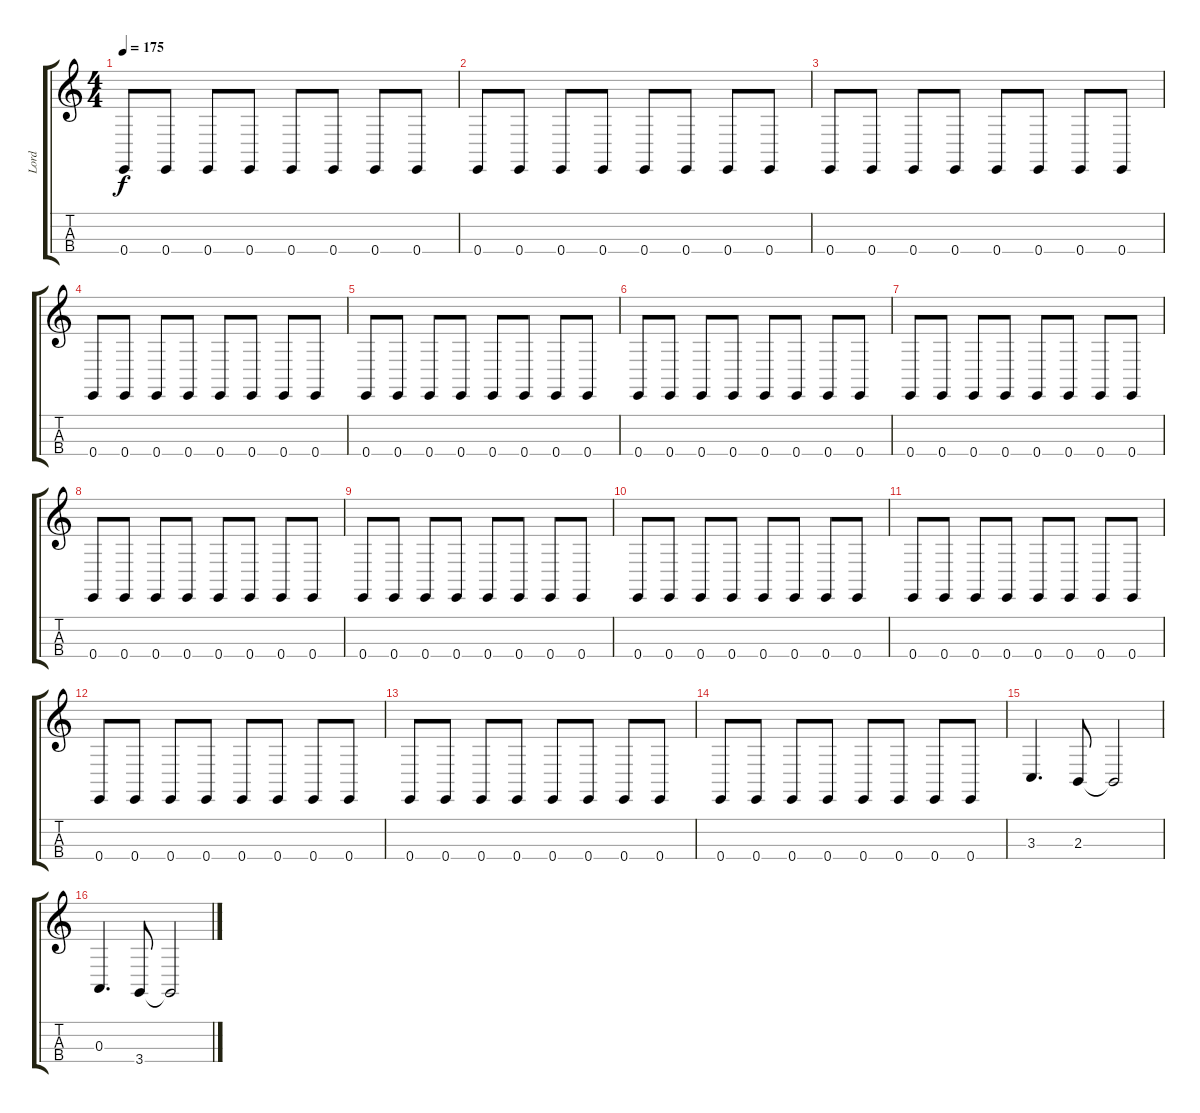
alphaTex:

\track ("Lord" "Lord") {instrument drawbarorgan}
\staff {score tabs}
\tuning (G3 D3 A2 E2) {hide}
\ts (4 4)
\tempo 175
\clef g2
\ks c
0.4.8{dy f} 0.4.8 0.4.8 0.4.8 0.4.8 0.4.8 0.4.8 0.4.8 |
0.4.8 0.4.8 0.4.8 0.4.8 0.4.8 0.4.8 0.4.8 0.4.8 |
0.4.8 0.4.8 0.4.8 0.4.8 0.4.8 0.4.8 0.4.8 0.4.8 |
0.4.8 0.4.8 0.4.8 0.4.8 0.4.8 0.4.8 0.4.8 0.4.8 |
0.4.8 0.4.8 0.4.8 0.4.8 0.4.8 0.4.8 0.4.8 0.4.8 |
0.4.8 0.4.8 0.4.8 0.4.8 0.4.8 0.4.8 0.4.8 0.4.8 |
0.4.8 0.4.8 0.4.8 0.4.8 0.4.8 0.4.8 0.4.8 0.4.8 |
0.4.8 0.4.8 0.4.8 0.4.8 0.4.8 0.4.8 0.4.8 0.4.8 |
0.4.8 0.4.8 0.4.8 0.4.8 0.4.8 0.4.8 0.4.8 0.4.8 |
0.4.8 0.4.8 0.4.8 0.4.8 0.4.8 0.4.8 0.4.8 0.4.8 |
0.4.8 0.4.8 0.4.8 0.4.8 0.4.8 0.4.8 0.4.8 0.4.8 |
0.4.8 0.4.8 0.4.8 0.4.8 0.4.8 0.4.8 0.4.8 0.4.8 |
0.4.8 0.4.8 0.4.8 0.4.8 0.4.8 0.4.8 0.4.8 0.4.8 |
0.4.8 0.4.8 0.4.8 0.4.8 0.4.8 0.4.8 0.4.8 0.4.8 |
3.3.4{d} 2.3.8 2.3{t}.2 |
0.3.4{d} 3.4.8 3.4{t}.2
